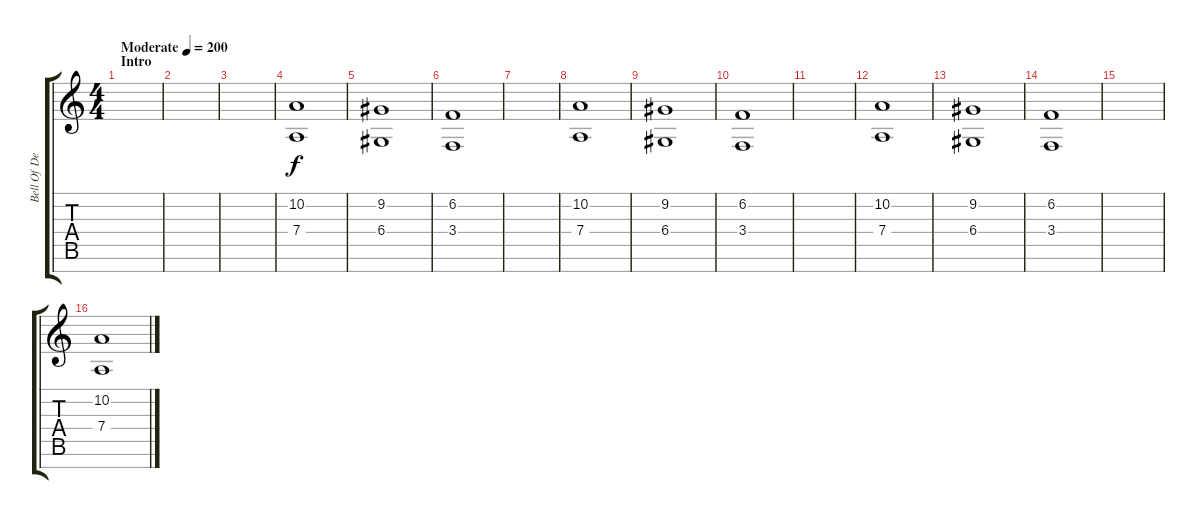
\track ("Bell Of Death" "Bell Of De") {instrument tubularbells}
\staff {score tabs}
\tuning (E4 B3 G3 D3 A2 E2 B1) {hide}
\ts (4 4)
\section ("" "Intro")
\tempo (200 "Moderate")
\clef g2
\ks c
|
|
|
(10.2 7.4).1{volume 14} |
(9.2 6.4).1 |
(6.2 3.4).1 |
|
(10.2 7.4).1 |
(9.2 6.4).1 |
(6.2 3.4).1 |
|
(10.2 7.4).1 |
(9.2 6.4).1 |
(6.2 3.4).1 |
|
(10.2 7.4).1
